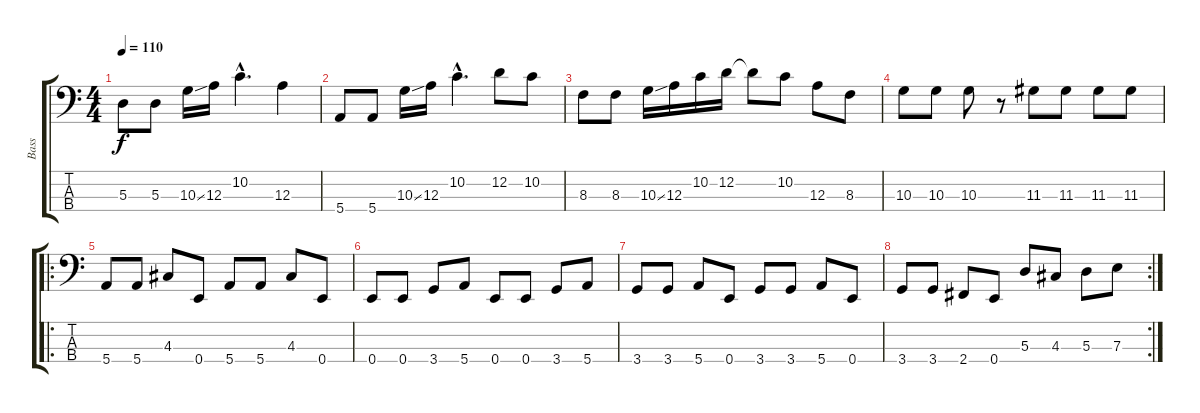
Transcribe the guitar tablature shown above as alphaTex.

\track ("Bass" "Bass") {instrument electricbassfinger}
\staff {score tabs}
\tuning (G2 D2 A1 E1) {hide}
\ts (4 4)
\tempo 110
\clef f4
\ks c
5.3.8{dy f} 5.3.8 10.3{ss}.16 12.3.16 10.2{hac}.4{d} 12.3.4 |
5.4.8 5.4.8 10.3{ss}.16 12.3.16 10.2{hac}.4{d} 12.2.8 10.2.8 |
8.3.8 8.3.8 10.3{ss}.16 12.3.16 10.2.16 12.2.16 12.2{t}.8 10.2.8 12.3.8 8.3.8 |
10.3.8 10.3.8 10.3.8 r.8 11.3.8 11.3.8 11.3.8 11.3.8 |
\ro
5.4.8 5.4.8 4.3.8 0.4.8 5.4.8 5.4.8 4.3.8 0.4.8 |
0.4.8 0.4.8 3.4.8 5.4.8 0.4.8 0.4.8 3.4.8 5.4.8 |
3.4.8 3.4.8 5.4.8 0.4.8 3.4.8 3.4.8 5.4.8 0.4.8 |
\rc 2
3.4.8 3.4.8 2.4.8 0.4.8 5.3.8 4.3.8 5.3.8 7.3.8
